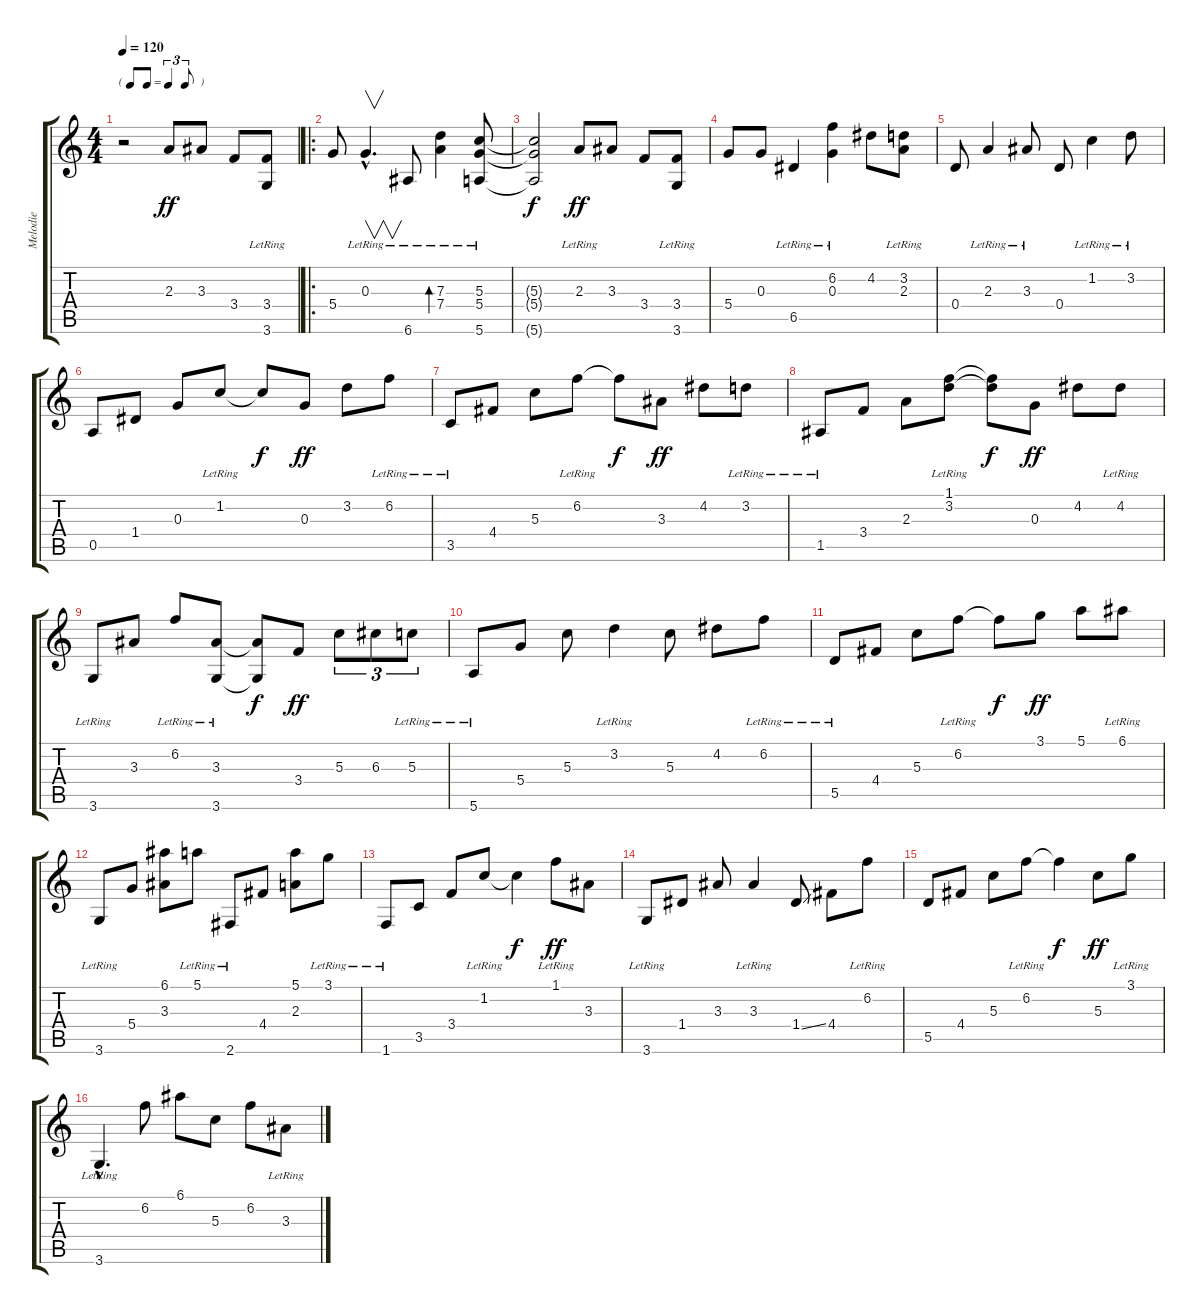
\track ("Melodie" "Melodie") {instrument electricbasspick}
\staff {score tabs}
\tuning (E4 B3 G3 D3 A2 E2) {hide}
\ts (4 4)
\tf triplet8th
\tempo 120
\clef g2
\ks c
r.2{dy ff instrument electricbasspick} 2.3.8 3.3.8 3.4.8 (3.4 3.6{lr}).8 |
\ro
5.4.8 0.3{hac lr}.4{v d} 6.6{lr}.8 (7.3 7.4{lr}).4{bd 240} (5.3{lr} 5.4{lr} 5.6{lr}).8 |
(5.3{t} 5.4{t} 5.6{t}).2{dy f} 2.3{lr}.8{dy ff} 3.3.8 3.4.8 (3.4{lr} 3.6{lr}).8 |
5.4.8 0.3.8 6.5{lr}.4 (6.2 0.3{lr}).4 4.2.8 (3.2{lr} 2.3{lr}).8 |
0.4.8 2.3{lr}.4 3.3{lr}.8 0.4.8 1.2{lr}.4 3.2{lr}.8 |
0.5.8 1.4.8 0.3.8 1.2{lr}.8 1.2{t}.8{dy f} 0.3.8{dy ff} 3.2.8 6.2{lr}.8 |
3.5{lr}.8 4.4.8 5.3.8 6.2{lr}.8 6.2{t}.8{dy f} 3.3.8{dy ff} 4.2.8 3.2{lr}.8 |
1.5{lr}.8 3.4.8 2.3.8 (1.1{lr} 3.2{lr}).8 (1.1{t} 3.2{t}).8{dy f} 0.3.8{dy ff} 4.2.8 4.2{lr}.8 |
3.6{lr}.8 3.3.8 6.2{lr}.8 (3.3{lr} 3.6{lr}).8 (3.3{t} 3.6{t}).8{dy f} 3.4.8{dy ff} 5.3.8{tu (3 2)} 6.3.8{tu (3 2)} 5.3{lr}.8{tu (3 2)} |
5.6{lr}.8 5.4.8 5.3.8 3.2{lr}.4 5.3.8 4.2.8 6.2{lr}.8 |
5.5{lr}.8 4.4.8 5.3.8 6.2{lr}.8 6.2{t}.8{dy f} 3.1.8{dy ff} 5.1.8 6.1{lr}.8 |
3.6{lr}.8 5.4.8 (6.1 3.3).8 5.1{lr}.8 2.6{lr}.8 4.4.8 (5.1 2.3).8 3.1{lr}.8 |
1.6{lr}.8 3.5.8 3.4.8 1.2{lr}.8 1.2{t}.4{dy f} 1.1{lr}.8{dy ff} 3.3.8 |
3.6{lr}.8 1.4.8 3.3.8 3.3{lr}.4 1.4{ss}.8 4.4.8 6.2{lr}.8 |
5.5.8 4.4.8 5.3.8 6.2{lr}.8 6.2{t}.4{dy f} 5.3.8{dy ff} 3.1{lr}.8 |
3.6{hac lr}.4{d} 6.2.8 6.1.8 5.3.8 6.2.8 3.3{lr}.8
